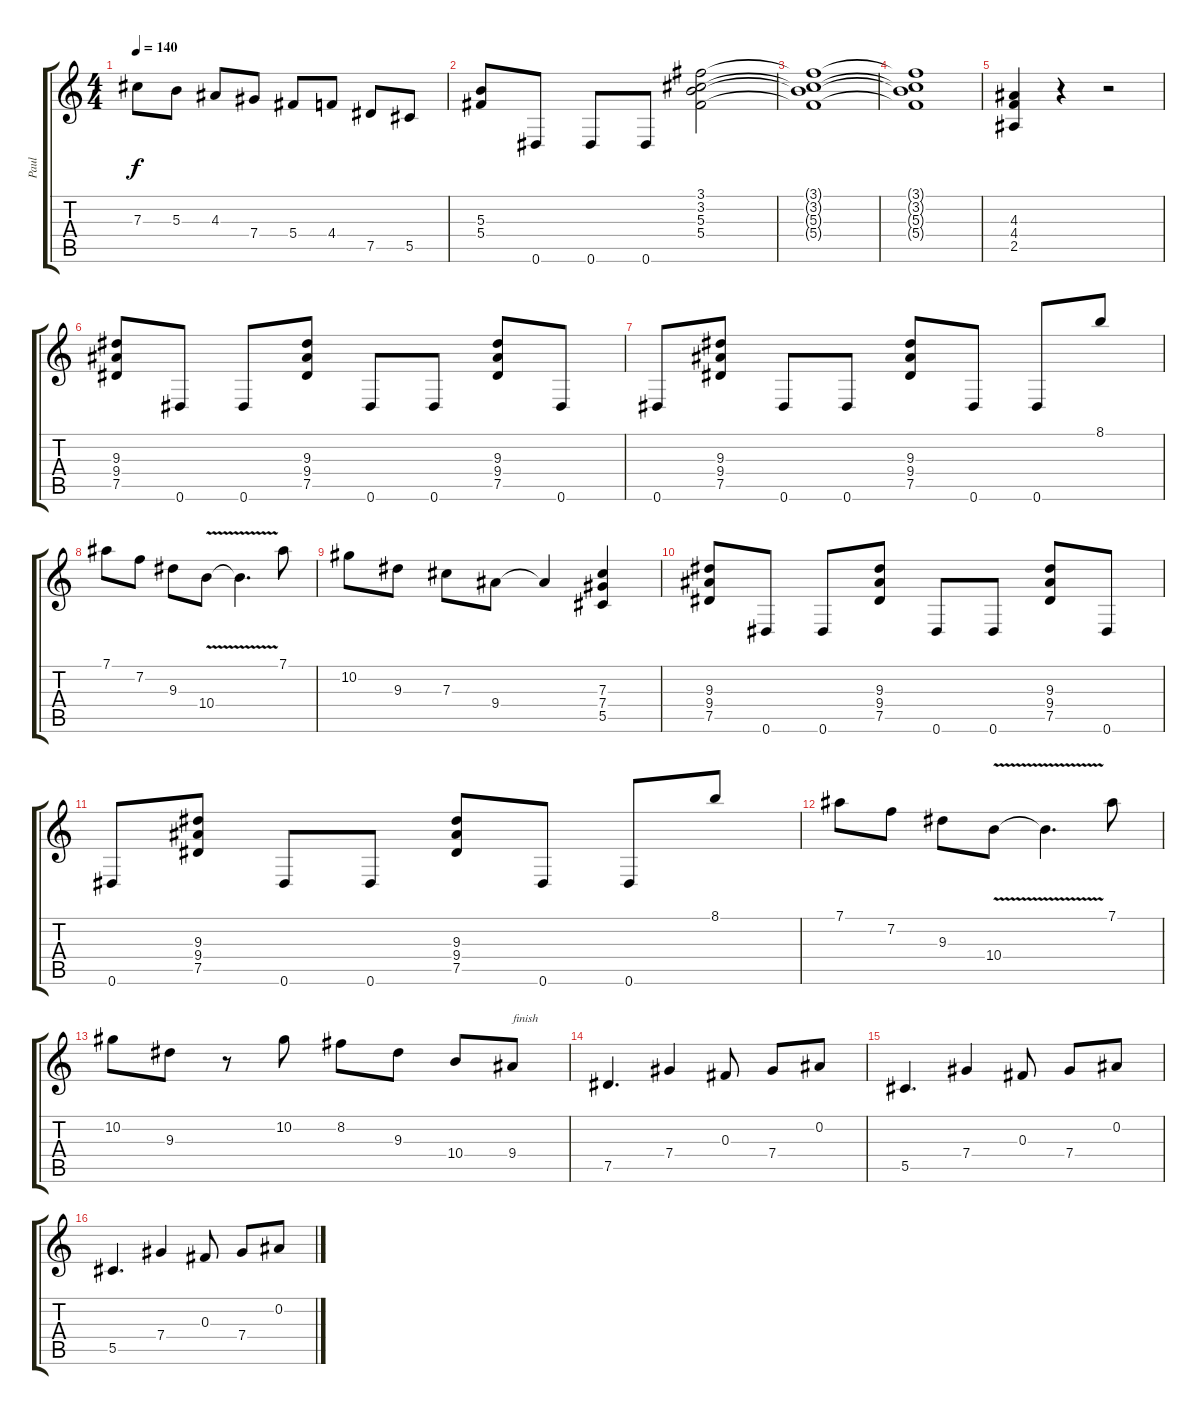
\track ("Paul" "Paul") {instrument distortionguitar}
\staff {score tabs}
\tuning (Eb4 Bb3 Gb3 Db3 Ab2 Eb2) {hide}
\ts (4 4)
\tempo 140
\clef g2
\ks c
7.3.8{dy f} 5.3.8 4.3.8 7.4.8 5.4.8 4.4.8 7.5.8 5.5.8 |
(5.3 5.4).8 0.6.8 0.6.8 0.6.8 (3.1 3.2 5.3 5.4).2 |
(3.1{t} 3.2{t} 5.3{t} 5.4{t}).1 |
(3.1{t} 3.2{t} 5.3{t} 5.4{t}).1 |
(4.3 4.4 2.5).4 r.4 r.2 |
(9.3 9.4 7.5).8 0.6.8 0.6.8 (9.3 9.4 7.5).8 0.6.8 0.6.8 (9.3 9.4 7.5).8 0.6.8 |
0.6.8 (9.3 9.4 7.5).8 0.6.8 0.6.8 (9.3 9.4 7.5).8 0.6.8 0.6.8 8.1.8 |
7.1.8 7.2.8 9.3.8 10.4{v}.8 10.4{t}.4{d} 7.1.8 |
10.2.8 9.3.8 7.3.8 9.4.8 9.4{t}.4 (7.3 7.4 5.5).4 |
(9.3 9.4 7.5).8 0.6.8 0.6.8 (9.3 9.4 7.5).8 0.6.8 0.6.8 (9.3 9.4 7.5).8 0.6.8 |
0.6.8 (9.3 9.4 7.5).8 0.6.8 0.6.8 (9.3 9.4 7.5).8 0.6.8 0.6.8 8.1.8 |
7.1.8 7.2.8 9.3.8 10.4{v}.8 10.4{t}.4{d} 7.1.8 |
10.2.8 9.3.8 r.8 10.2.8 8.2.8 9.3.8 10.4.8 9.4.8{txt "finish"} |
7.5.4{d} 7.4.4 0.3.8 7.4.8 0.2.8 |
5.5.4{d} 7.4.4 0.3.8 7.4.8 0.2.8 |
5.5.4{d} 7.4.4 0.3.8 7.4.8 0.2.8
